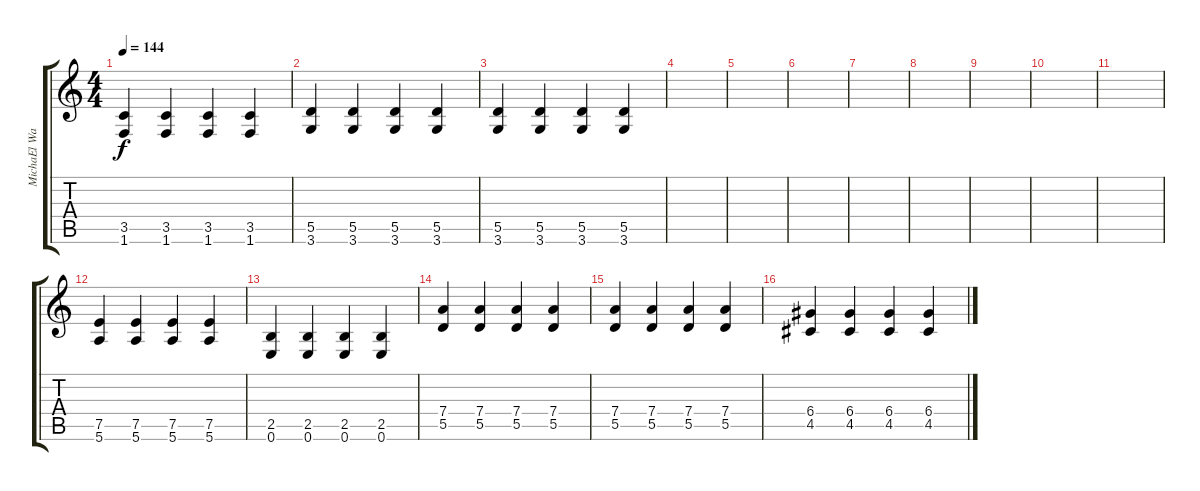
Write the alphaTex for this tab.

\track ("MichaEl Wan" "MichaEl Wa") {instrument electricguitarjazz}
\staff {score tabs}
\tuning (E4 B3 G3 D3 A2 E2) {hide}
\ts (4 4)
\tempo 144
\clef g2
\ks c
(3.5 1.6).4{dy f} (3.5 1.6).4 (3.5 1.6).4 (3.5 1.6).4 |
(5.5 3.6).4 (5.5 3.6).4 (5.5 3.6).4 (5.5 3.6).4 |
(5.5 3.6).4 (5.5 3.6).4 (5.5 3.6).4 (5.5 3.6).4 |
|
|
|
|
|
|
|
|
(7.5 5.6).4 (7.5 5.6).4 (7.5 5.6).4 (7.5 5.6).4 |
(2.5 0.6).4 (2.5 0.6).4 (2.5 0.6).4 (2.5 0.6).4 |
(7.4 5.5).4 (7.4 5.5).4 (7.4 5.5).4 (7.4 5.5).4 |
(7.4 5.5).4 (7.4 5.5).4 (7.4 5.5).4 (7.4 5.5).4 |
(6.4 4.5).4 (6.4 4.5).4 (6.4 4.5).4 (6.4 4.5).4
